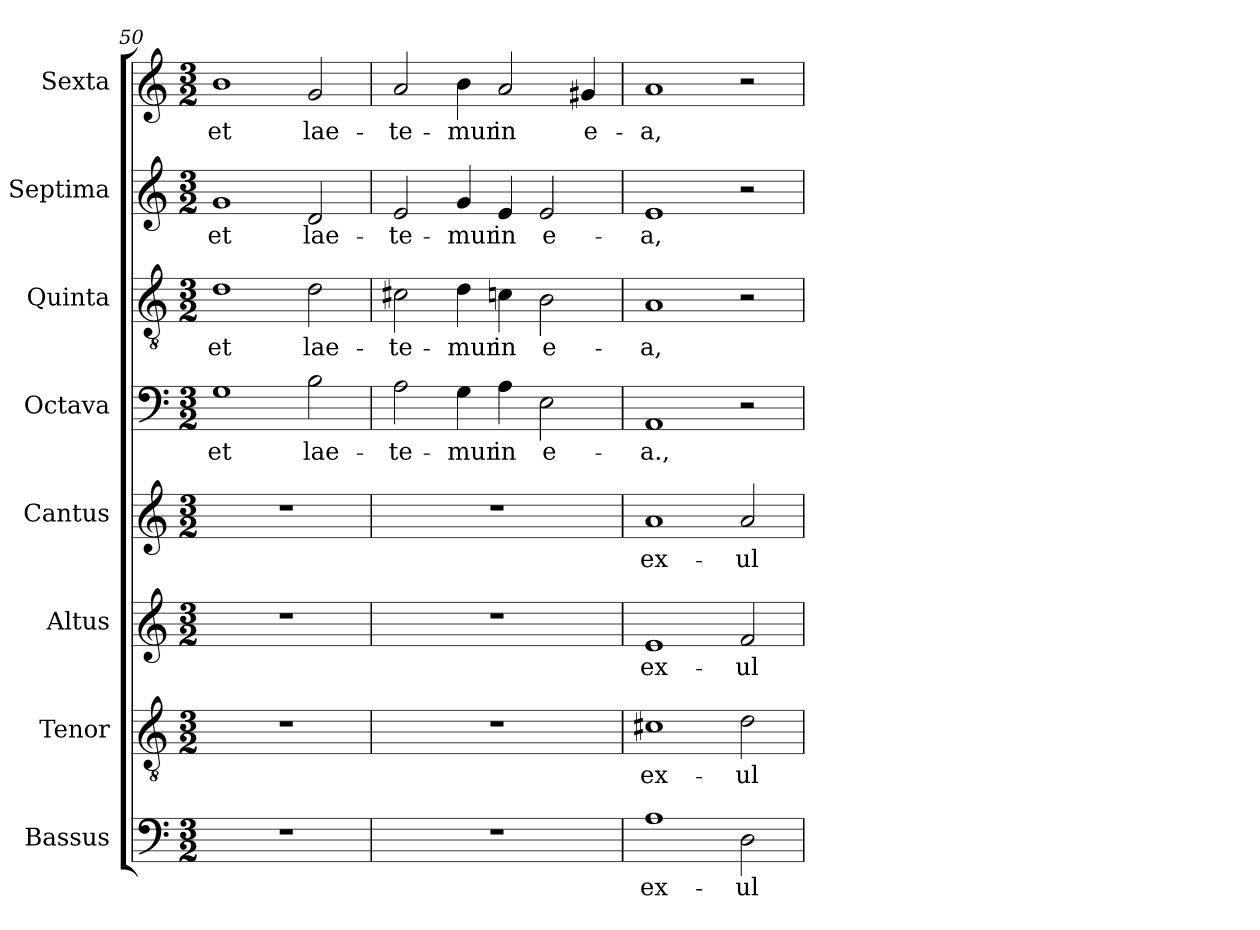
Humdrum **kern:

**kern	**text	**kern	**text	**kern	**text	**kern	**text	**kern	**text	**kern	**text	**kern	**text	**kern	**text
*part8	*part8	*part7	*part7	*part6	*part6	*part5	*part5	*part4	*part4	*part3	*part3	*part2	*part2	*part1	*part1
*staff8	*staff8	*staff7	*staff7	*staff6	*staff6	*staff5	*staff5	*staff4	*staff4	*staff3	*staff3	*staff2	*staff2	*staff1	*staff1
*I"Bassus	*	*I"Tenor	*	*I"Altus	*	*I"Cantus	*	*I"Octava	*	*I"Quinta	*	*I"Septima	*	*I"Sexta	*
*I'B.	*	*I'T.	*	*I'A.	*	*I'S.	*	*	*	*I'T.	*	*I'A.	*	*I'S.	*
*clefF4	*	*clefGv2	*	*clefG2	*	*clefG2	*	*clefF4	*	*clefGv2	*	*clefG2	*	*clefG2	*
*	*	*ITrd7c12	*	*	*	*	*	*	*	*ITrd7c12	*	*	*	*	*
*k[]	*	*k[]	*	*k[]	*	*k[]	*	*k[]	*	*k[]	*	*k[]	*	*k[]	*
*C:	*	*C:	*	*C:	*	*C:	*	*C:	*	*C:	*	*C:	*	*C:	*
*M3/2	*	*M3/2	*	*M3/2	*	*M3/2	*	*M3/2	*	*M3/2	*	*M3/2	*	*M3/2	*
=50	=50	=50	=50	=50	=50	=50	=50	=50	=50	=50	=50	=50	=50	=50	=50
!LO:N:vis=1	!	!LO:N:vis=1	!	!LO:N:vis=1	!	!LO:N:vis=1	!	!	!	!	!	!	!	!	!
!	!	!	!	!	!	!	!	!	!LO:LY:b:color=#000000	!	!	!	!	!	!
!	!	!	!	!	!	!	!	!	!	!	!LO:LY:b:color=#000000	!	!	!	!
!	!	!	!	!	!	!	!	!	!	!	!	!	!LO:LY:b:color=#000000	!	!
!	!	!	!	!	!	!	!	!	!	!	!	!	!	!	!LO:LY:b:color=#000000
1.r	.	1.r	.	1.r	.	1.r	.	1Gi	et	1Di	et	1gi	et	1bi	et
!	!	!	!	!	!	!	!	!	!LO:LY:b:color=#000000	!	!	!	!	!	!
!	!	!	!	!	!	!	!	!	!	!	!LO:LY:b:color=#000000	!	!	!	!
!	!	!	!	!	!	!	!	!	!	!	!	!	!LO:LY:b:color=#000000	!	!
!	!	!	!	!	!	!	!	!	!	!	!	!	!	!	!LO:LY:b:color=#000000
.	.	.	.	.	.	.	.	2Bi\	lae-	2Di\	lae-	2di/	lae-	2gi/	lae-
=51	=51	=51	=51	=51	=51	=51	=51	=51	=51	=51	=51	=51	=51	=51	=51
!LO:N:vis=1	!	!LO:N:vis=1	!	!LO:N:vis=1	!	!LO:N:vis=1	!	!	!	!	!	!	!	!	!
!	!	!	!	!	!	!	!	!	!LO:LY:b:color=#000000	!	!	!	!	!	!
!	!	!	!	!	!	!	!	!	!	!	!LO:LY:b:color=#000000	!	!	!	!
!	!	!	!	!	!	!	!	!	!	!	!	!	!LO:LY:b:color=#000000	!	!
!	!	!	!	!	!	!	!	!	!	!	!	!	!	!	!LO:LY:b:color=#000000
1.r	.	1.r	.	1.r	.	1.r	.	2Ai\	-te-	2C#Xi\	-te-	2ei/	-te-	2ai/	-te-
!	!	!	!	!	!	!	!	!	!LO:LY:b:color=#000000	!	!	!	!	!	!
!	!	!	!	!	!	!	!	!	!	!	!LO:LY:b:color=#000000	!	!	!	!
!	!	!	!	!	!	!	!	!	!	!	!	!	!LO:LY:b:color=#000000	!	!
!	!	!	!	!	!	!	!	!	!	!	!	!	!	!	!LO:LY:b:color=#000000
.	.	.	.	.	.	.	.	4Gi\	-mur	4Di\	-mur	4gi/	-mur	4bi\	-mur
!	!	!	!	!	!	!	!	!	!LO:LY:b:color=#000000	!	!	!	!	!	!
!	!	!	!	!	!	!	!	!	!	!	!LO:LY:b:color=#000000	!	!	!	!
!	!	!	!	!	!	!	!	!	!	!	!	!	!LO:LY:b:color=#000000	!	!
!	!	!	!	!	!	!	!	!	!	!	!	!	!	!	!LO:LY:b:color=#000000
.	.	.	.	.	.	.	.	4Ai\	in	4Cni\	in	4ei/	in	2ai/	in
!	!	!	!	!	!	!	!	!	!LO:LY:b:color=#000000	!	!	!	!	!	!
!	!	!	!	!	!	!	!	!	!	!	!LO:LY:b:color=#000000	!	!	!	!
!	!	!	!	!	!	!	!	!	!	!	!	!	!LO:LY:b:color=#000000	!	!
.	.	.	.	.	.	.	.	2Ei\	e-	2BBi\	e-	2ei/	e-	.	.
!	!	!	!	!	!	!	!	!	!	!	!	!	!	!	!LO:LY:b:color=#000000
.	.	.	.	.	.	.	.	.	.	.	.	.	.	4g#Xi/	e-
=52	=52	=52	=52	=52	=52	=52	=52	=52	=52	=52	=52	=52	=52	=52	=52
!	!LO:LY:b:color=#000000	!	!	!	!	!	!	!	!	!	!	!	!	!	!
!	!	!	!LO:LY:b:color=#000000	!	!	!	!	!	!	!	!	!	!	!	!
!	!	!	!	!	!LO:LY:b:color=#000000	!	!	!	!	!	!	!	!	!	!
!	!	!	!	!	!	!	!LO:LY:b:color=#000000	!	!	!	!	!	!	!	!
!	!	!	!	!	!	!	!	!	!LO:LY:b:color=#000000	!	!	!	!	!	!
!	!	!	!	!	!	!	!	!	!	!	!LO:LY:b:color=#000000	!	!	!	!
!	!	!	!	!	!	!	!	!	!	!	!	!	!LO:LY:b:color=#000000	!	!
!	!	!	!	!	!	!	!	!	!	!	!	!	!	!	!LO:LY:b:color=#000000
1Ai	ex-	1C#Xi	ex-	1ei	ex-	1ai	ex-	1AAi	-a.,	1AAi	-a,	1ei	-a,	1ai	-a,
!	!LO:LY:b:color=#000000	!	!	!	!	!	!	!	!	!	!	!	!	!	!
!	!	!	!LO:LY:b:color=#000000	!	!	!	!	!	!	!	!	!	!	!	!
!	!	!	!	!	!LO:LY:b:color=#000000	!	!	!	!	!	!	!	!	!	!
!	!	!	!	!	!	!	!LO:LY:b:color=#000000	!	!	!	!	!	!	!	!
2Di\	-ul-	2Di\	-ul-	2fi/	-ul-	2ai/	-ul-	2r	.	2r	.	2r	.	2r	.
=	=	=	=	=	=	=	=	=	=	=	=	=	=	=	=
*-	*-	*-	*-	*-	*-	*-	*-	*-	*-	*-	*-	*-	*-	*-	*-
